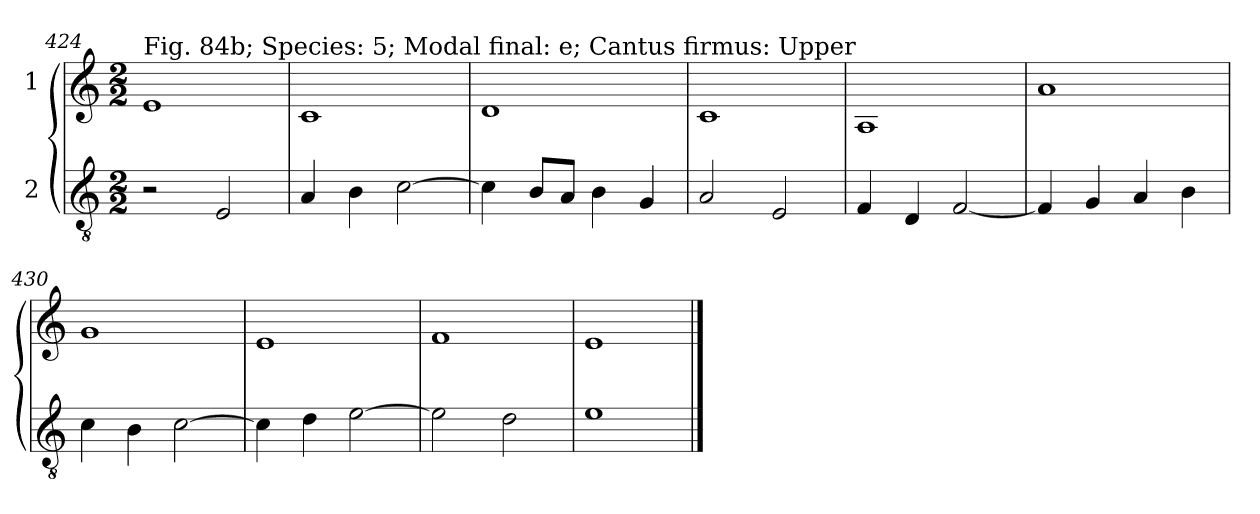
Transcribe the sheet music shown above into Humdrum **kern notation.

**kern	**kern
*part2	*part1
*staff2	*staff1
*I"2	*I"1
*clefGv2	*clefG2
*k[]	*k[]
*M2/2	*M2/2
=424	=424
!	!LO:TX:a:t=Fig. 84b; Species&colon; 5; Modal final&colon; e; Cantus firmus&colon; Upper
2r	1e
2E/	.
=425	=425
4A/	1c
4B\	.
[2c\	.
=426	=426
4c\]	1d
8B/L	.
8A/J	.
4B\	.
4G/	.
=427	=427
2A/	1c
2E/	.
=428	=428
4F/	1A
4D/	.
[2F/	.
!!LO:LB:g=z
=429	=429
4F/]	1a
4G/	.
4A/	.
4B\	.
=430	=430
4c\	1g
4B\	.
[2c\	.
=431	=431
4c\]	1e
4d\	.
[2e\	.
=432	=432
2e\]	1f
2d\	.
=433	=433
1e	1e
==	==
*-	*-
